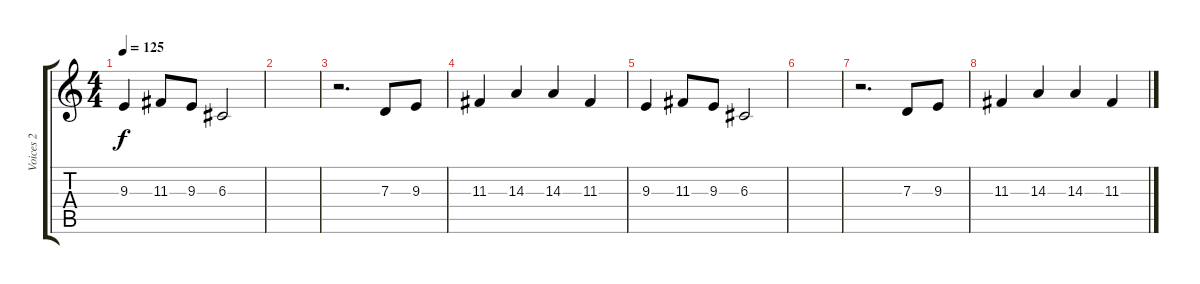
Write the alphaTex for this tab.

\track ("Voices 2" "Voices 2") {instrument voiceoohs}
\staff {score tabs}
\tuning (E4 B3 G3 D3 A2 E2) {hide}
\ts (4 4)
\tempo 125
\clef g2
\ks c
9.3.4{dy f} 11.3.8 9.3.8 6.3.2 |
|
r.2{d} 7.3.8 9.3.8 |
11.3.4 14.3.4 14.3.4 11.3.4 |
9.3.4 11.3.8 9.3.8 6.3.2 |
|
r.2{d} 7.3.8 9.3.8 |
11.3.4 14.3.4 14.3.4 11.3.4
